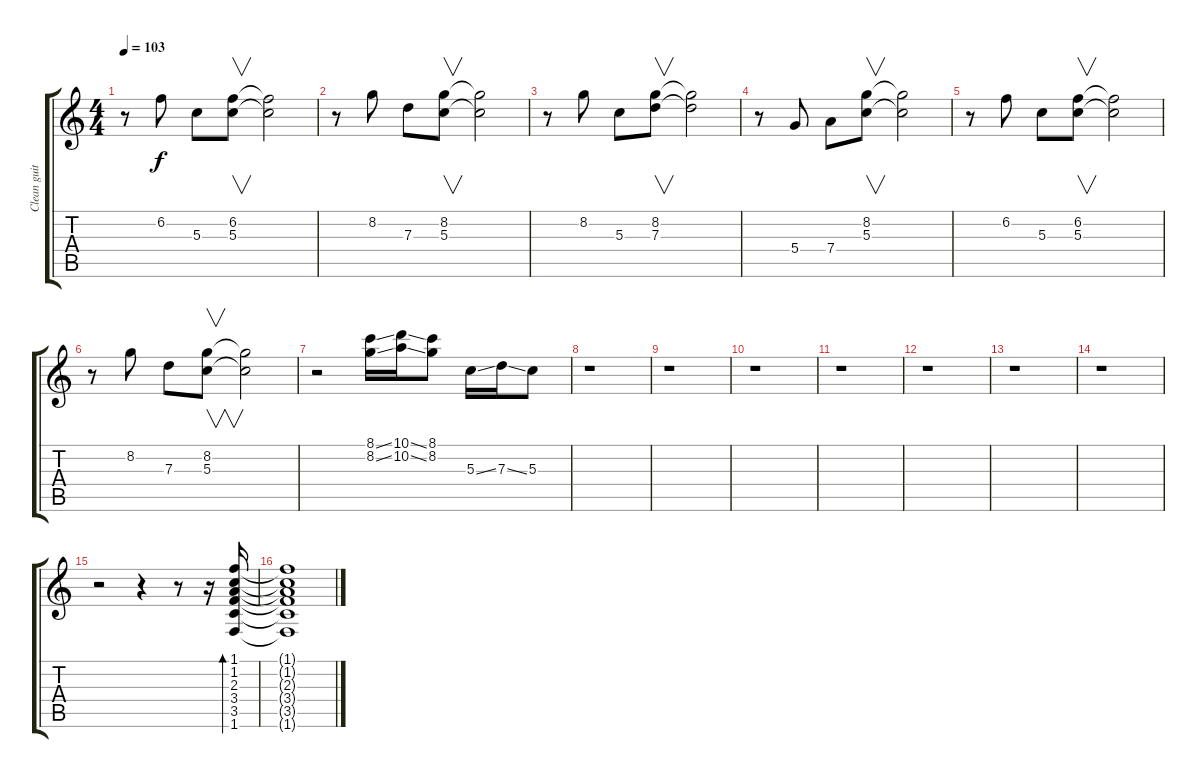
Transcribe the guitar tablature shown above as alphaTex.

\track ("Clean guitar" "Clean guit") {instrument electricguitarclean}
\staff {score tabs}
\tuning (E4 B3 G3 D3 A2 E2) {hide}
\ts (4 4)
\tempo 103
\clef g2
\ks c
r.8{dy f} 6.2.8 5.3.8 (6.2 5.3).8{v} (6.2{t} 5.3{t}).2 |
r.8 8.2.8 7.3.8 (8.2 5.3).8{v} (8.2{t} 5.3{t}).2 |
r.8 8.2.8 5.3.8 (8.2 7.3).8{v} (8.2{t} 7.3{t}).2 |
r.8 5.4.8 7.4.8 (8.2 5.3).8{v} (8.2{t} 5.3{t}).2 |
r.8 6.2.8 5.3.8 (6.2 5.3).8{v} (6.2{t} 5.3{t}).2 |
r.8 8.2.8 7.3.8 (8.2 5.3).8{v} (8.2{t} 5.3{t}).2 |
r.2 (8.1{ss} 8.2{ss}).16 (10.1{ss} 10.2{ss}).16 (8.1 8.2).8 5.3{ss}.16 7.3{ss}.16 5.3.8 |
r.1 |
r.1 |
r.1 |
r.1 |
r.1 |
r.1 |
r.1 |
r.2 r.4 r.8 r.16 (1.1 1.2 2.3 3.4 3.5 1.6).16{bd 240} |
(1.1{t} 1.2{t} 2.3{t} 3.4{t} 3.5{t} 1.6{t}).1
